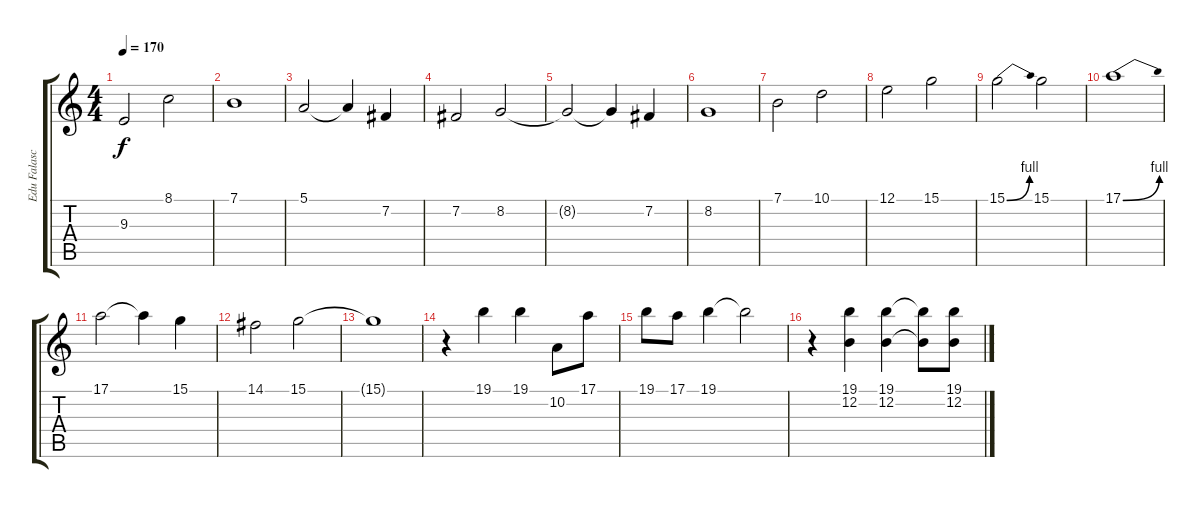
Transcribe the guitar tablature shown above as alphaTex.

\track ("Edu Falaschi" "Edu Falasc") {instrument lead6voice}
\staff {score tabs}
\tuning (E4 B3 G3 D3 A2 E2) {hide}
\ts (4 4)
\tempo 170
\clef g2
\ks c
9.3.2{dy f} 8.1.2 |
7.1.1 |
5.1.2 5.1{t}.4 7.2.4 |
7.2.2 8.2.2 |
8.2{t}.2 8.2{t}.4 7.2.4 |
8.2.1 |
7.1.2 10.1.2 |
12.1.2 15.1.2 |
15.1{be (bend 0 0 60 4)}.2 15.1.2 |
17.1{be (bend 0 0 60 4)}.1 |
17.1.2 17.1{t}.4 15.1.4 |
14.1.2 15.1.2 |
15.1{t}.1 |
r.4 19.1.4 19.1.4 10.2.8 17.1.8 |
19.1.8 17.1.8 19.1.4 19.1{t}.2 |
r.4 (19.1 12.2).4 (19.1 12.2).4 (19.1{t} 12.2{t}).8 (19.1 12.2).8
